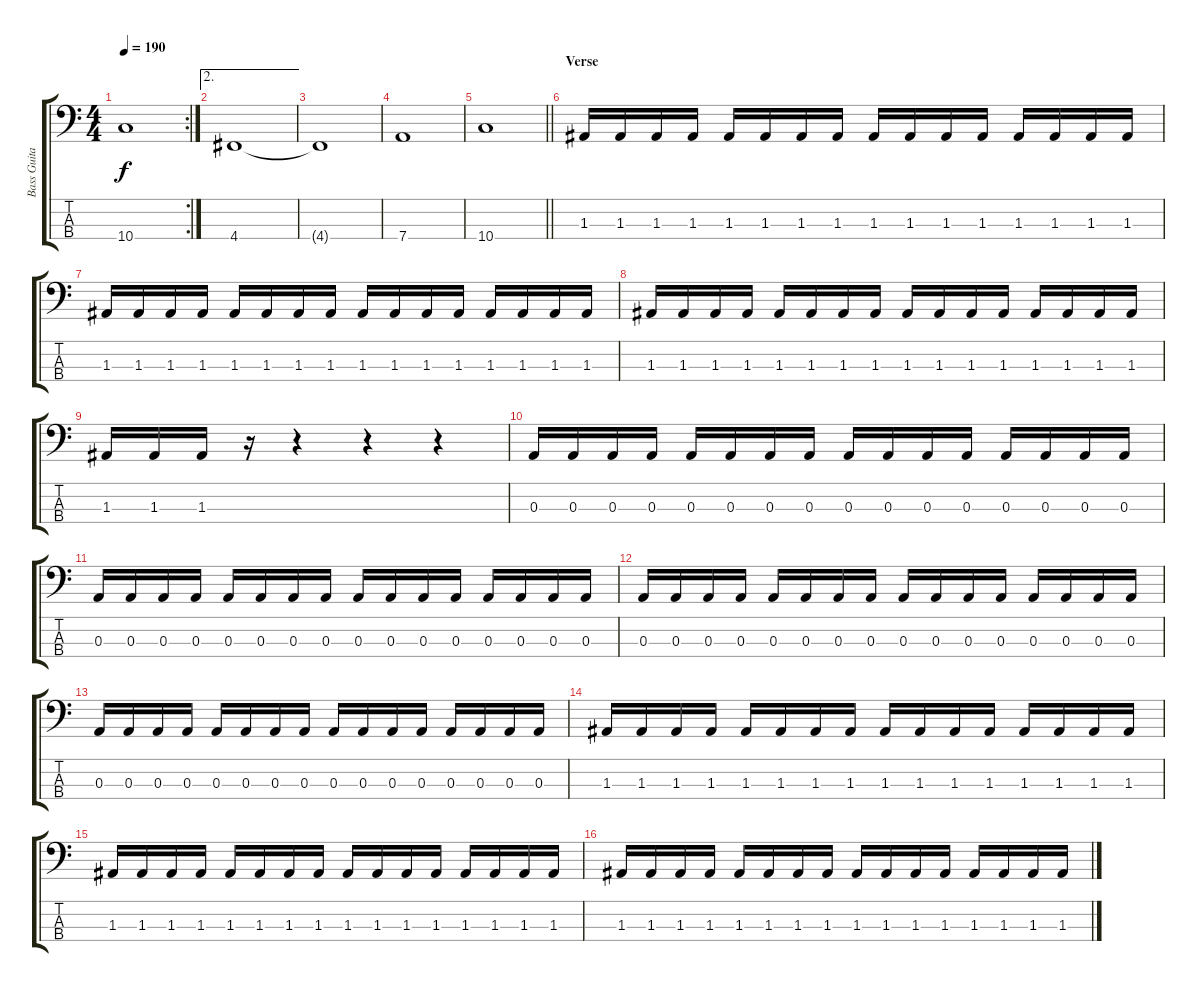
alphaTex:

\track ("Bass Guitar" "Bass Guita") {instrument electricbasspick}
\staff {score tabs}
\tuning (G2 D2 A1 D1) {hide}
\rc 2
\ts (4 4)
\tempo 190
\clef f4
\ks c
10.4.1{dy f} |
\ae 2
4.4.1 |
4.4{t}.1 |
7.4.1 |
\barLineRight lightlight
10.4.1 |
\section ("" "Verse")
1.3.16 1.3.16 1.3.16 1.3.16 1.3.16 1.3.16 1.3.16 1.3.16 1.3.16 1.3.16 1.3.16 1.3.16 1.3.16 1.3.16 1.3.16 1.3.16 |
1.3.16 1.3.16 1.3.16 1.3.16 1.3.16 1.3.16 1.3.16 1.3.16 1.3.16 1.3.16 1.3.16 1.3.16 1.3.16 1.3.16 1.3.16 1.3.16 |
1.3.16 1.3.16 1.3.16 1.3.16 1.3.16 1.3.16 1.3.16 1.3.16 1.3.16 1.3.16 1.3.16 1.3.16 1.3.16 1.3.16 1.3.16 1.3.16 |
1.3.16 1.3.16 1.3.16 r.16 r.4 r.4 r.4 |
0.3.16 0.3.16 0.3.16 0.3.16 0.3.16 0.3.16 0.3.16 0.3.16 0.3.16 0.3.16 0.3.16 0.3.16 0.3.16 0.3.16 0.3.16 0.3.16 |
0.3.16 0.3.16 0.3.16 0.3.16 0.3.16 0.3.16 0.3.16 0.3.16 0.3.16 0.3.16 0.3.16 0.3.16 0.3.16 0.3.16 0.3.16 0.3.16 |
0.3.16 0.3.16 0.3.16 0.3.16 0.3.16 0.3.16 0.3.16 0.3.16 0.3.16 0.3.16 0.3.16 0.3.16 0.3.16 0.3.16 0.3.16 0.3.16 |
0.3.16 0.3.16 0.3.16 0.3.16 0.3.16 0.3.16 0.3.16 0.3.16 0.3.16 0.3.16 0.3.16 0.3.16 0.3.16 0.3.16 0.3.16 0.3.16 |
1.3.16 1.3.16 1.3.16 1.3.16 1.3.16 1.3.16 1.3.16 1.3.16 1.3.16 1.3.16 1.3.16 1.3.16 1.3.16 1.3.16 1.3.16 1.3.16 |
1.3.16 1.3.16 1.3.16 1.3.16 1.3.16 1.3.16 1.3.16 1.3.16 1.3.16 1.3.16 1.3.16 1.3.16 1.3.16 1.3.16 1.3.16 1.3.16 |
1.3.16 1.3.16 1.3.16 1.3.16 1.3.16 1.3.16 1.3.16 1.3.16 1.3.16 1.3.16 1.3.16 1.3.16 1.3.16 1.3.16 1.3.16 1.3.16
